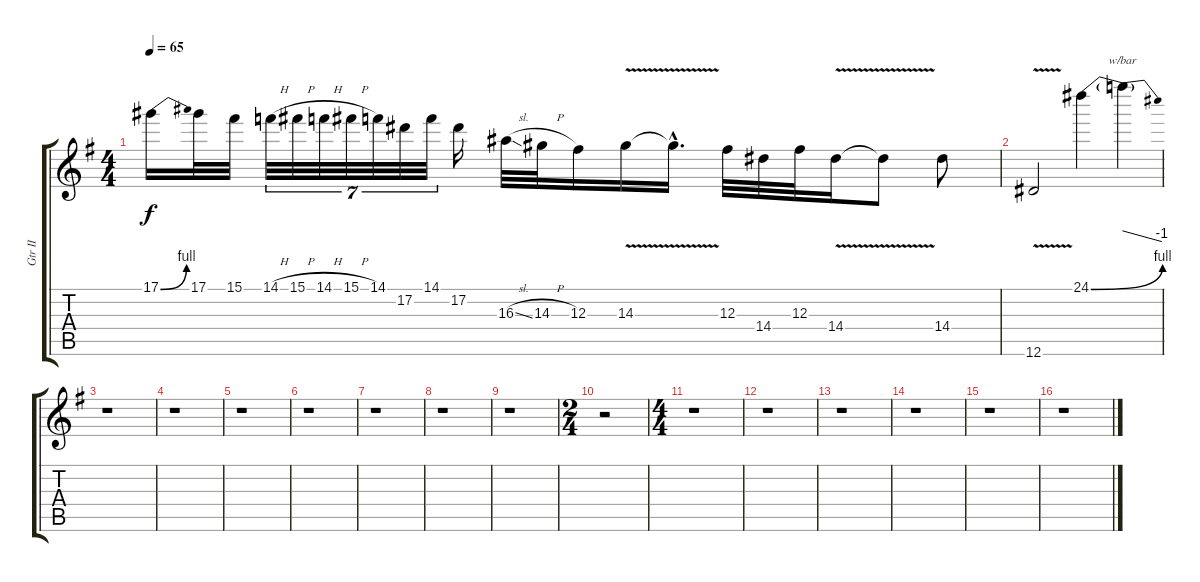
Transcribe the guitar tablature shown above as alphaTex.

\track ("Gtr II" "Gtr II") {instrument distortionguitar}
\staff {score tabs}
\tuning (Eb4 Bb3 Gb3 Db3 Ab2 Eb2) {hide}
\ts (4 4)
\tempo 65
\clef g2
\ks eminor
17.1{be (bend 0 0 60 4)}.16{dy f} 17.1.32 15.1.32 14.1{h}.32{tu (7 4)} 15.1{h}.32{tu (7 4)} 14.1{h}.32{tu (7 4)} 15.1{h}.32{tu (7 4)} 14.1.32{tu (7 4)} 17.2.32{tu (7 4)} 14.1.32{tu (7 4)} 17.2.16 16.3{sl}.32 14.3{h}.32 12.3.16 14.3{v}.16 14.3{hac t}.16{d} 12.3.32 14.4.32 12.3.32 14.4{v}.16 14.4{t}.8 14.4.8 |
12.6{v}.2 24.1{be (bend 0 0 60 4)}.4 24.1{t}.4{tbe (dive default 0 0 60 -4)} |
r.1 |
r.1 |
r.1 |
r.1 |
r.1 |
r.1 |
r.1 |
\ts (2 4)
r.2 |
\ts (4 4)
r.1 |
r.1 |
r.1 |
r.1 |
r.1 |
r.1
